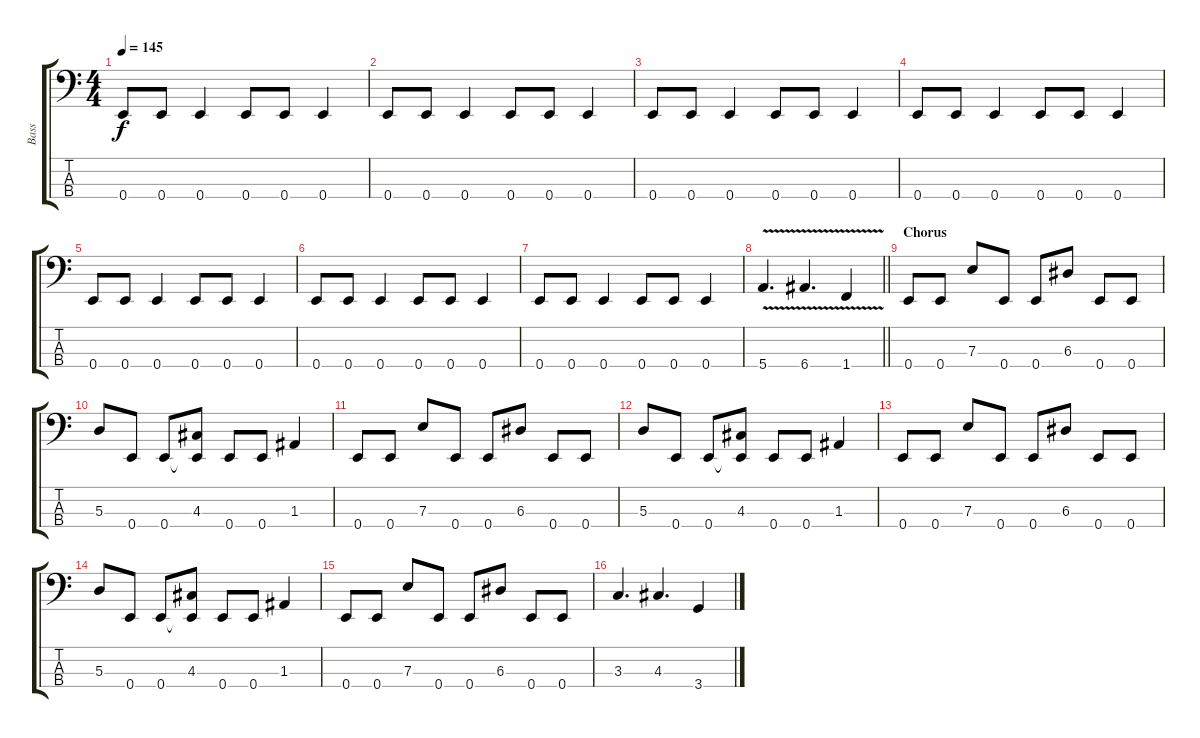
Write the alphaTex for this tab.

\track ("Bass" "Bass") {instrument electricbasspick}
\staff {score tabs}
\tuning (G2 D2 A1 E1) {hide}
\ts (4 4)
\tempo 145
\clef f4
\ks c
0.4.8{dy f} 0.4.8 0.4.4 0.4.8 0.4.8 0.4.4 |
0.4.8 0.4.8 0.4.4 0.4.8 0.4.8 0.4.4 |
0.4.8 0.4.8 0.4.4 0.4.8 0.4.8 0.4.4 |
0.4.8 0.4.8 0.4.4 0.4.8 0.4.8 0.4.4 |
0.4.8 0.4.8 0.4.4 0.4.8 0.4.8 0.4.4 |
0.4.8 0.4.8 0.4.4 0.4.8 0.4.8 0.4.4 |
0.4.8 0.4.8 0.4.4 0.4.8 0.4.8 0.4.4 |
\barLineRight lightlight
5.4{v}.4{d} 6.4{v}.4{d} 1.4{v}.4 |
\section ("" "Chorus")
0.4.8 0.4.8 7.3.8 0.4.8 0.4.8 6.3.8 0.4.8 0.4.8 |
5.3.8 0.4.8 0.4.8 (4.3 0.4{t}).8 0.4.8 0.4.8 1.3.4 |
0.4.8 0.4.8 7.3.8 0.4.8 0.4.8 6.3.8 0.4.8 0.4.8 |
5.3.8 0.4.8 0.4.8 (4.3 0.4{t}).8 0.4.8 0.4.8 1.3.4 |
0.4.8 0.4.8 7.3.8 0.4.8 0.4.8 6.3.8 0.4.8 0.4.8 |
5.3.8 0.4.8 0.4.8 (4.3 0.4{t}).8 0.4.8 0.4.8 1.3.4 |
0.4.8 0.4.8 7.3.8 0.4.8 0.4.8 6.3.8 0.4.8 0.4.8 |
3.3.4{d} 4.3.4{d} 3.4.4
